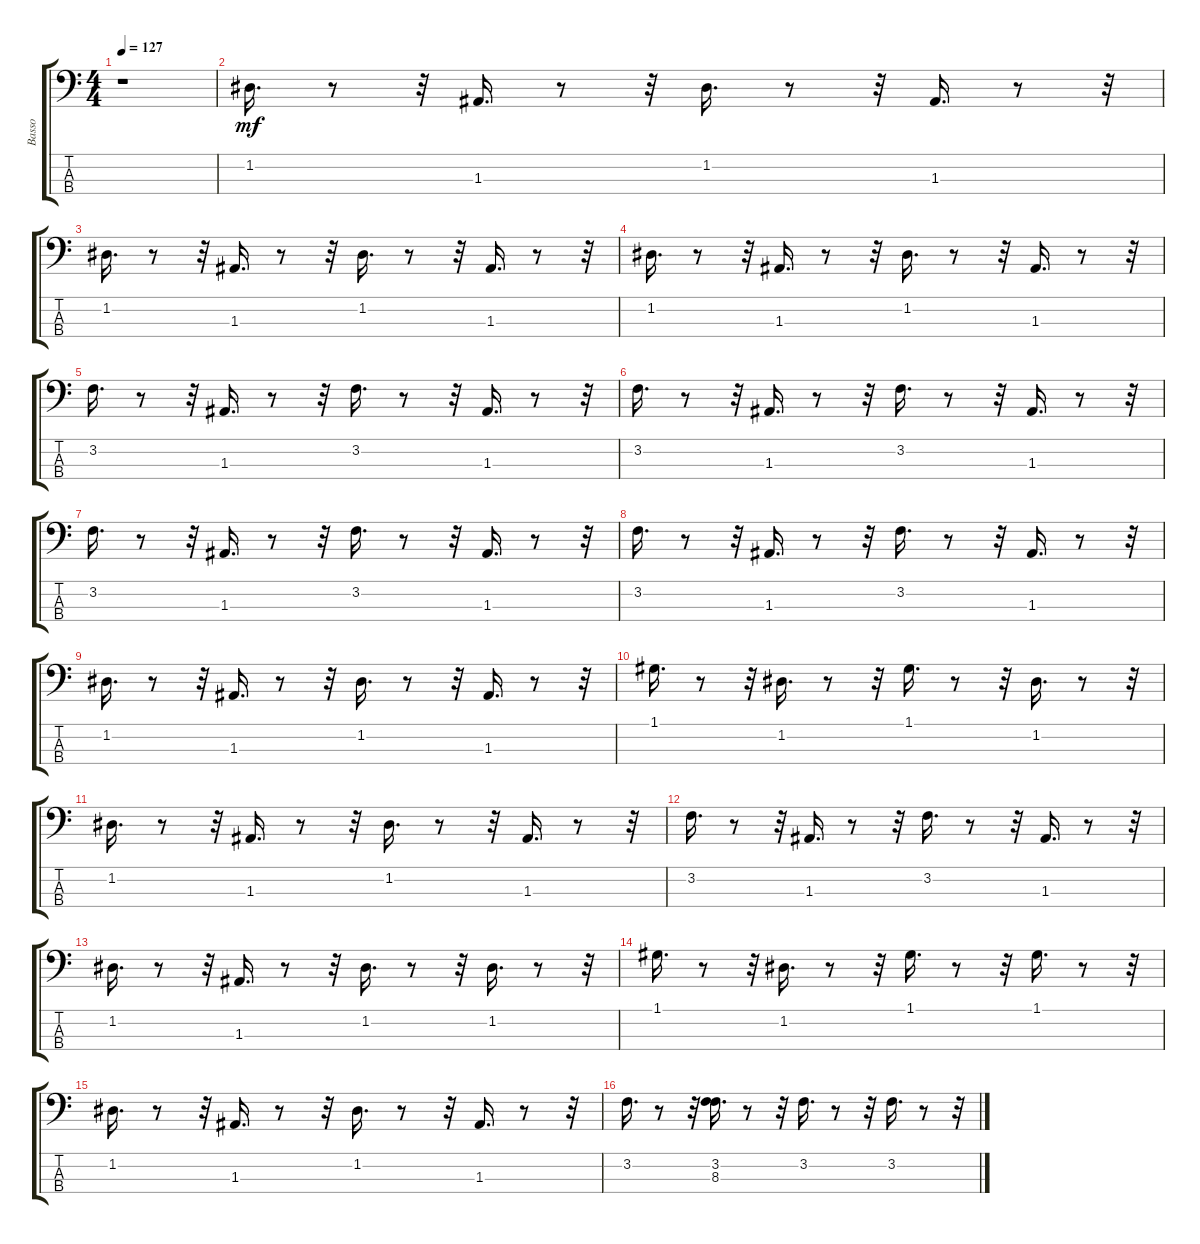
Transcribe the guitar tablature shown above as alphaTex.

\track ("Basso" "Basso") {instrument acousticbass}
\staff {score tabs}
\tuning (G2 D2 A1 E1) {hide}
\ts (4 4)
\tempo 127
\clef f4
\ks c
r.1{dy mf} |
1.2.16{d} r.8 r.32 1.3.16{d} r.8 r.32 1.2.16{d} r.8 r.32 1.3.16{d} r.8 r.32 |
1.2.16{d} r.8 r.32 1.3.16{d} r.8 r.32 1.2.16{d} r.8 r.32 1.3.16{d} r.8 r.32 |
1.2.16{d} r.8 r.32 1.3.16{d} r.8 r.32 1.2.16{d} r.8 r.32 1.3.16{d} r.8 r.32 |
3.2.16{d} r.8 r.32 1.3.16{d} r.8 r.32 3.2.16{d} r.8 r.32 1.3.16{d} r.8 r.32 |
3.2.16{d} r.8 r.32 1.3.16{d} r.8 r.32 3.2.16{d} r.8 r.32 1.3.16{d} r.8 r.32 |
3.2.16{d} r.8 r.32 1.3.16{d} r.8 r.32 3.2.16{d} r.8 r.32 1.3.16{d} r.8 r.32 |
3.2.16{d} r.8 r.32 1.3.16{d} r.8 r.32 3.2.16{d} r.8 r.32 1.3.16{d} r.8 r.32 |
1.2.16{d} r.8 r.32 1.3.16{d} r.8 r.32 1.2.16{d} r.8 r.32 1.3.16{d} r.8 r.32 |
1.1.16{d} r.8 r.32 1.2.16{d} r.8 r.32 1.1.16{d} r.8 r.32 1.2.16{d} r.8 r.32 |
1.2.16{d} r.8 r.32 1.3.16{d} r.8 r.32 1.2.16{d} r.8 r.32 1.3.16{d} r.8 r.32 |
3.2.16{d} r.8 r.32 1.3.16{d} r.8 r.32 3.2.16{d} r.8 r.32 1.3.16{d} r.8 r.32 |
1.2.16{d} r.8 r.32 1.3.16{d} r.8 r.32 1.2.16{d} r.8 r.32 1.2.16{d} r.8 r.32 |
1.1.16{d} r.8 r.32 1.2.16{d} r.8 r.32 1.1.16{d} r.8 r.32 1.1.16{d} r.8 r.32 |
1.2.16{d} r.8 r.32 1.3.16{d} r.8 r.32 1.2.16{d} r.8 r.32 1.3.16{d} r.8 r.32 |
3.2.16{d} r.8 r.32 (3.2 8.3).16{d} r.8 r.32 3.2.16{d} r.8 r.32 3.2.16{d} r.8 r.32
